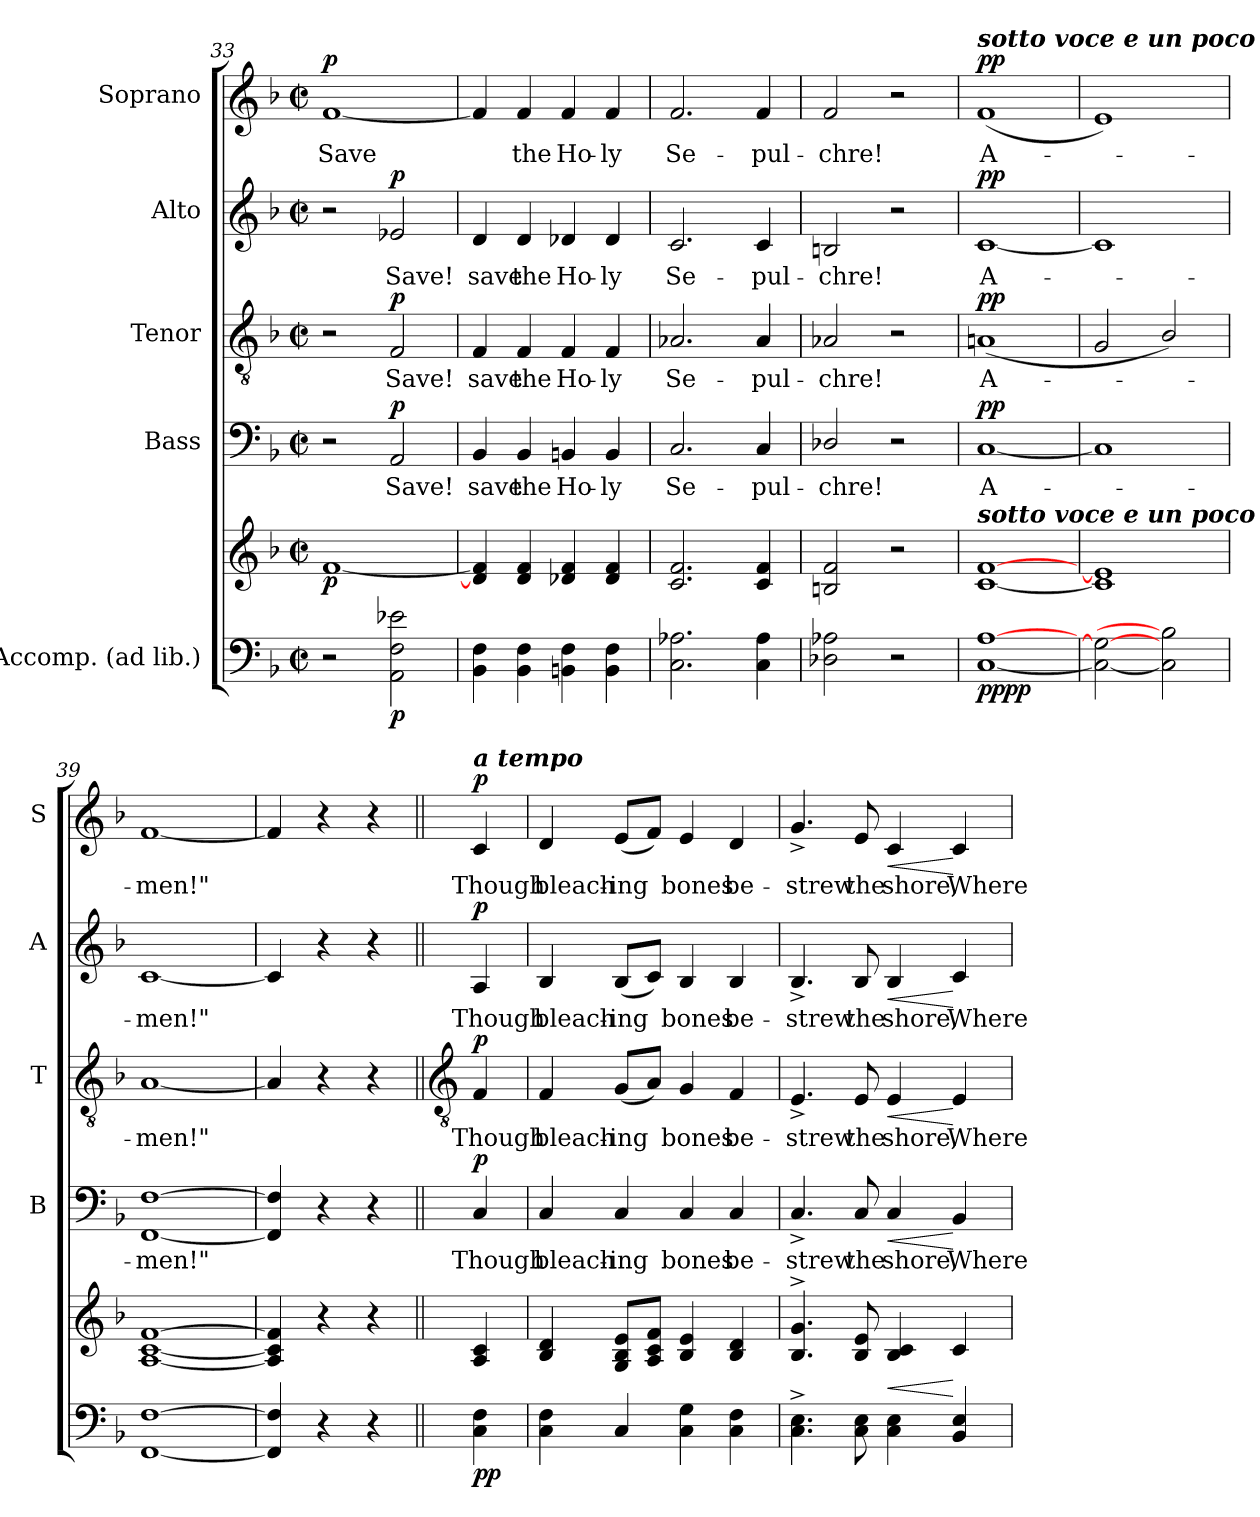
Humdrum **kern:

**kern	**kern	**dynam	**kern	**text	**dynam	**kern	**text	**dynam	**kern	**text	**dynam	**kern	**text	**dynam
*part5	*part5	*part5	*part4	*part4	*part4	*part3	*part3	*part3	*part2	*part2	*part2	*part1	*part1	*part1
*staff6	*staff5	*staff5/6	*staff4	*staff4	*staff4	*staff3	*staff3	*staff3	*staff2	*staff2	*staff2	*staff1	*staff1	*staff1
*I"Accomp. (ad lib.)	*	*	*I"Bass	*	*	*I"Tenor	*	*	*I"Alto	*	*	*I"Soprano	*	*
*	*	*	*I'B	*	*	*I'T	*	*	*I'A	*	*	*I'S	*	*
*clefF4	*clefG2	*	*clefF4	*	*	*clefGv2	*	*	*clefG2	*	*	*clefG2	*	*
*k[b-]	*k[b-]	*	*k[b-]	*	*	*k[b-]	*	*	*k[b-]	*	*	*k[b-]	*	*
*F:	*F:	*	*F:	*	*	*F:	*	*	*F:	*	*	*F:	*	*
*M2/2	*M2/2	*	*M2/2	*	*	*M2/2	*	*	*M2/2	*	*	*M2/2	*	*
*met(c|)	*met(c|)	*	*met(c|)	*	*	*met(c|)	*	*	*met(c|)	*	*	*met(c|)	*	*
=33	=33	=33	=33	=33	=33	=33	=33	=33	=33	=33	=33	=33	=33	=33
!	!	!LO:DY:b	!	!	!	!	!	!	!	!	!	!	!LO:LY:b	!LO:DY:b
2r	[1f	p	2r	.	.	2r	.	.	2r	.	.	[1f	Save	p
!	!	!LO:DY:b=2	!	!LO:LY:b	!LO:DY:b	!	!LO:LY:b	!LO:DY:b	!	!LO:LY:b	!LO:DY:b	!	!	!
2AA 2F 2e-X	.	p	2AA	Save!	p	2F	Save!	p	2e-X	Save!	p	.	.	.
=34	=34	=34	=34	=34	=34	=34	=34	=34	=34	=34	=34	=34	=34	=34
!	!	!	!	!LO:LY:b	!	!	!LO:LY:b	!	!	!LO:LY:b	!	!	!	!
4BB- 4F	4d] 4f]	.	4BB-	save	.	4F	save	.	4d	save	.	4f]	.	.
!	!	!	!	!LO:LY:b	!	!	!LO:LY:b	!	!	!LO:LY:b	!	!	!LO:LY:b	!
4BB- 4F	4d 4f	.	4BB-	the	.	4F	the	.	4d	the	.	4f	the	.
!	!	!	!	!LO:LY:b	!	!	!LO:LY:b	!	!	!LO:LY:b	!	!	!LO:LY:b	!
4BBn 4F	4d-X 4f	.	4BBn	Ho-	.	4F	Ho-	.	4d-X	Ho-	.	4f	Ho-	.
!	!	!	!	!LO:LY:b	!	!	!LO:LY:b	!	!	!LO:LY:b	!	!	!LO:LY:b	!
4BB 4F	4d- 4f	.	4BB	-ly	.	4F	-ly	.	4d-	-ly	.	4f	-ly	.
=35	=35	=35	=35	=35	=35	=35	=35	=35	=35	=35	=35	=35	=35	=35
!	!	!	!	!LO:LY:b	!	!	!LO:LY:b	!	!	!LO:LY:b	!	!	!LO:LY:b	!
2.C 2.A-X	2.c 2.f	.	2.C	Se-	.	2.A-X	Se-	.	2.c	Se-	.	2.f	Se-	.
!	!	!	!	!LO:LY:b	!	!	!LO:LY:b	!	!	!LO:LY:b	!	!	!LO:LY:b	!
4C 4A-	4c 4f	.	4C	-pul-	.	4A-	-pul-	.	4c	-pul-	.	4f	-pul-	.
=36	=36	=36	=36	=36	=36	=36	=36	=36	=36	=36	=36	=36	=36	=36
!	!	!	!	!LO:LY:b	!	!	!LO:LY:b	!	!	!LO:LY:b	!	!	!LO:LY:b	!
2D-X\ 2A-X\	2Bn 2f	.	2D-X/	-chre!	.	2A-X	-chre!	.	2Bn	-chre!	.	2f	-chre!	.
2r	2r	.	2r	.	.	2r	.	.	2r	.	.	2r	.	.
=37	=37	=37	=37	=37	=37	=37	=37	=37	=37	=37	=37	=37	=37	=37
!	!	!	!	!	!	!	!	!	!	!	!	!LO:TX:a:Bi:t=sotto voce e un poco rit.	!	!
!	!LO:TX:a:Bi:t=sotto voce e un poco rit.	!	!	!	!	!	!	!	!	!	!	!	!	!
!	!	!LO:DY:b=2	!	!LO:LY:b	!	!	!LO:LY:b	!	!	!LO:LY:b	!	!	!LO:LY:b	!
!	!	!LO:DY:n=1:b	!	!	!LO:DY:b	!	!	!LO:DY:b	!	!	!LO:DY:b	!	!	!LO:DY:b
[1C [1A	[1c [1f	pp pp	[1C	A-	pp	(<1An	A-	pp	[1c	A-	pp	(<1f	A-	pp
=38	=38	=38	=38	=38	=38	=38	=38	=38	=38	=38	=38	=38	=38	=38
2C_ 2G_	1c] 1e]	.	1C]	.	.	2G	.	.	1c]	.	.	1e)	.	.
2C] 2B-]	.	.	.	.	.	2B-/)	.	.	.	.	.	.	.	.
=39	=39	=39	=39	=39	=39	=39	=39	=39	=39	=39	=39	=39	=39	=39
!	!	!	!	!LO:LY:b	!	!	!LO:LY:b	!	!	!LO:LY:b	!	!	!LO:LY:b	!
[1FF [1F	[1A [1c [1f	.	[1FF [1F	men!"	.	[1A	men!"	.	[1c	men!"	.	[1f	men!"	.
=40	=40	=40	=40	=40	=40	=40	=40	=40	=40	=40	=40	=40	=40	=40
4FF] 4F]	4A] 4c] 4f]	.	4FF] 4F]	.	.	4A]	.	.	4c]	.	.	4f]	.	.
4r	4r	.	4r	.	.	4r	.	.	4r	.	.	4r	.	.
4r	4r	.	4r	.	.	4r	.	.	4r	.	.	4r	.	.
!!LO:LB:g=z
=41||	=41||	=41||	=41||	=41||	=41||	=41||	=41||	=41||	=41||	=41||	=41||	=41||	=41||	=41||
*	*	*	*	*	*	*clefGv2	*	*	*	*	*	*	*	*
*	*^	*	*	*	*	*	*	*	*	*	*	*	*	*
!	!	!	!	!	!	!	!	!	!	!	!	!	!LO:TX:a:Bi:t=a tempo	!	!
!	!	!	!LO:DY:b=2	!	!LO:LY:b	!	!	!LO:LY:b	!	!	!LO:LY:b	!	!	!LO:LY:b	!
!	!	!	!LO:DY:n=1:b	!	!	!LO:DY:b	!	!	!LO:DY:b	!	!	!LO:DY:b	!	!	!LO:DY:b
4C 4F	4A 4c	4ryy	p p	4C	Though	p	4F	Though	p	4A	Though	p	4c	Though	p
=42	=42	=42	=42	=42	=42	=42	=42	=42	=42	=42	=42	=42	=42	=42	=42
!	!	!	!	!	!LO:LY:b	!	!	!LO:LY:b	!	!	!LO:LY:b	!	!	!LO:LY:b	!
4C 4F	4B- 4d	1ryy	.	4C	bleach-	.	4F	bleach-	.	4B-	bleach-	.	4d	bleach-	.
!	!	!	!	!	!LO:LY:b	!	!	!LO:LY:b	!	!	!LO:LY:b	!	!	!LO:LY:b	!
4C	8G 8B- 8eL	.	.	4C	-ing	.	(<8GL	-ing	.	(<8B-L	-ing	.	(<8eL	-ing	.
.	8A 8c 8fJ	.	.	.	.	.	8AJ)	.	.	8cJ)	.	.	8fJ)	.	.
!	!	!	!	!	!LO:LY:b	!	!	!LO:LY:b	!	!	!LO:LY:b	!	!	!LO:LY:b	!
4C 4G	4B- 4e	.	.	4C	bones	.	4G	bones	.	4B-	bones	.	4e	bones	.
!	!	!	!	!	!LO:LY:b	!	!	!LO:LY:b	!	!	!LO:LY:b	!	!	!LO:LY:b	!
4C 4F	4B- 4d	.	.	4C	be-	.	4F	be-	.	4B-	be-	.	4d	be-	.
=43	=43	=43	=43	=43	=43	=43	=43	=43	=43	=43	=43	=43	=43	=43	=43
!	!	!	!	!	!LO:LY:b	!	!	!LO:LY:b	!	!	!LO:LY:b	!	!	!LO:LY:b	!
4.C^ 4.E^	4.B-^ 4.g^	1ryy	.	4.C^	-strew	.	4.E^	-strew	.	4.B-^	-strew	.	4.g^	-strew	.
!	!	!	!	!	!LO:LY:b	!	!	!LO:LY:b	!	!	!LO:LY:b	!	!	!LO:LY:b	!
8C 8E	8B- 8e	.	.	8C	the	.	8E	the	.	8B-	the	.	8e	the	.
!	!	!	!LO:HP:b	!	!LO:LY:b	!LO:HP:b	!	!LO:LY:b	!LO:HP:b	!	!LO:LY:b	!LO:HP:b	!	!LO:LY:b	!LO:HP:b
4C 4E	4B- 4c	.	<	4C	shore,	<	4E	shore,	<	4B-	shore,	<	4c	shore,	<
!	!	!	!	!	!LO:LY:b	!	!	!LO:LY:b	!	!	!LO:LY:b	!	!	!LO:LY:b	!
4BB- 4E	4c	.	[	4BB-	Where	[	4E	Where	[	4c	Where	[	4c	Where	[
*	*v	*v	*	*	*	*	*	*	*	*	*	*	*	*	*
=	=	=	=	=	=	=	=	=	=	=	=	=	=	=
*-	*-	*-	*-	*-	*-	*-	*-	*-	*-	*-	*-	*-	*-	*-
